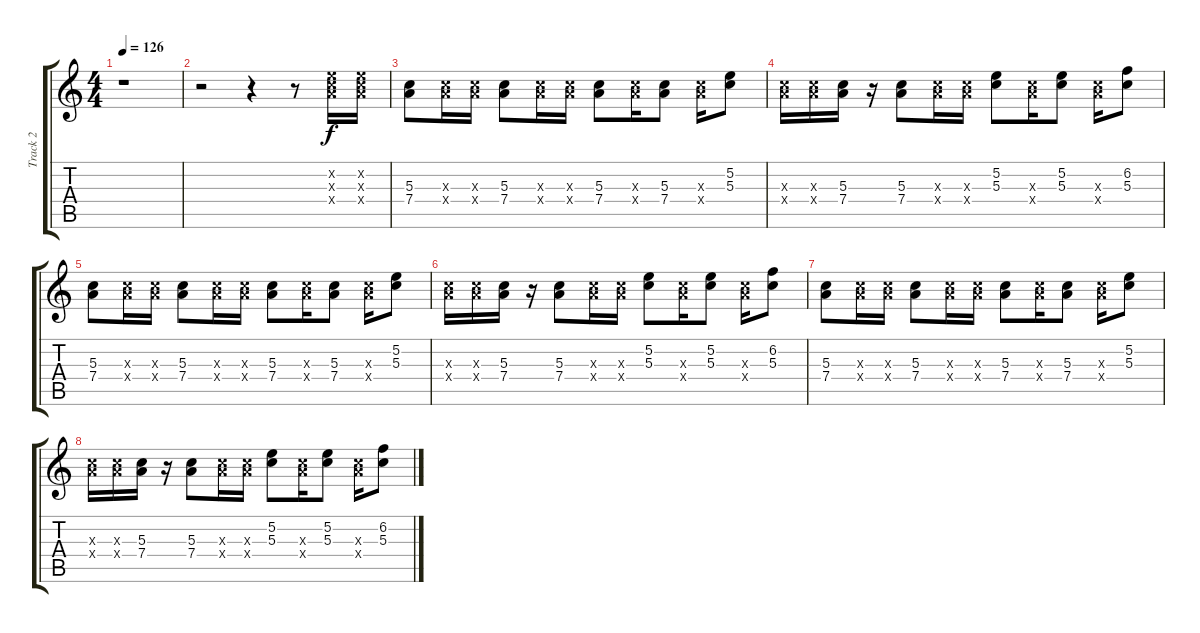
\track ("Track 2" "Track 2") {instrument electricguitarclean}
\staff {score tabs}
\tuning (E4 B3 G3 D3 A2 D2) {hide}
\ts (4 4)
\tempo 126
\clef g2
\ks c
r.1{dy f} |
r.2 r.4 r.8 (5.2{x} 5.3{x} 7.4{x}).16 (5.2{x} 5.3{x} 7.4{x}).16 |
(5.3 7.4).8 (5.3{x} 7.4{x}).16 (5.3{x} 7.4{x}).16 (5.3 7.4).8 (5.3{x} 7.4{x}).16 (5.3{x} 7.4{x}).16 (5.3 7.4).8 (5.3{x} 7.4{x}).16 (5.3 7.4).8 (5.3{x} 7.4{x}).16 (5.2 5.3).8 |
(5.3{x} 7.4{x}).16 (5.3{x} 7.4{x}).16 (5.3 7.4).16 r.16 (5.3 7.4).8 (5.3{x} 7.4{x}).16 (5.3{x} 7.4{x}).16 (5.2 5.3).8 (5.3{x} 7.4{x}).16 (5.2 5.3).8 (5.3{x} 7.4{x}).16 (6.2 5.3).8 |
(5.3 7.4).8 (5.3{x} 7.4{x}).16 (5.3{x} 7.4{x}).16 (5.3 7.4).8 (5.3{x} 7.4{x}).16 (5.3{x} 7.4{x}).16 (5.3 7.4).8 (5.3{x} 7.4{x}).16 (5.3 7.4).8 (5.3{x} 7.4{x}).16 (5.2 5.3).8 |
(5.3{x} 7.4{x}).16 (5.3{x} 7.4{x}).16 (5.3 7.4).16 r.16 (5.3 7.4).8 (5.3{x} 7.4{x}).16 (5.3{x} 7.4{x}).16 (5.2 5.3).8 (5.3{x} 7.4{x}).16 (5.2 5.3).8 (5.3{x} 7.4{x}).16 (6.2 5.3).8 |
(5.3 7.4).8 (5.3{x} 7.4{x}).16 (5.3{x} 7.4{x}).16 (5.3 7.4).8 (5.3{x} 7.4{x}).16 (5.3{x} 7.4{x}).16 (5.3 7.4).8 (5.3{x} 7.4{x}).16 (5.3 7.4).8 (5.3{x} 7.4{x}).16 (5.2 5.3).8 |
(5.3{x} 7.4{x}).16 (5.3{x} 7.4{x}).16 (5.3 7.4).16 r.16 (5.3 7.4).8 (5.3{x} 7.4{x}).16 (5.3{x} 7.4{x}).16 (5.2 5.3).8 (5.3{x} 7.4{x}).16 (5.2 5.3).8 (5.3{x} 7.4{x}).16 (6.2 5.3).8
